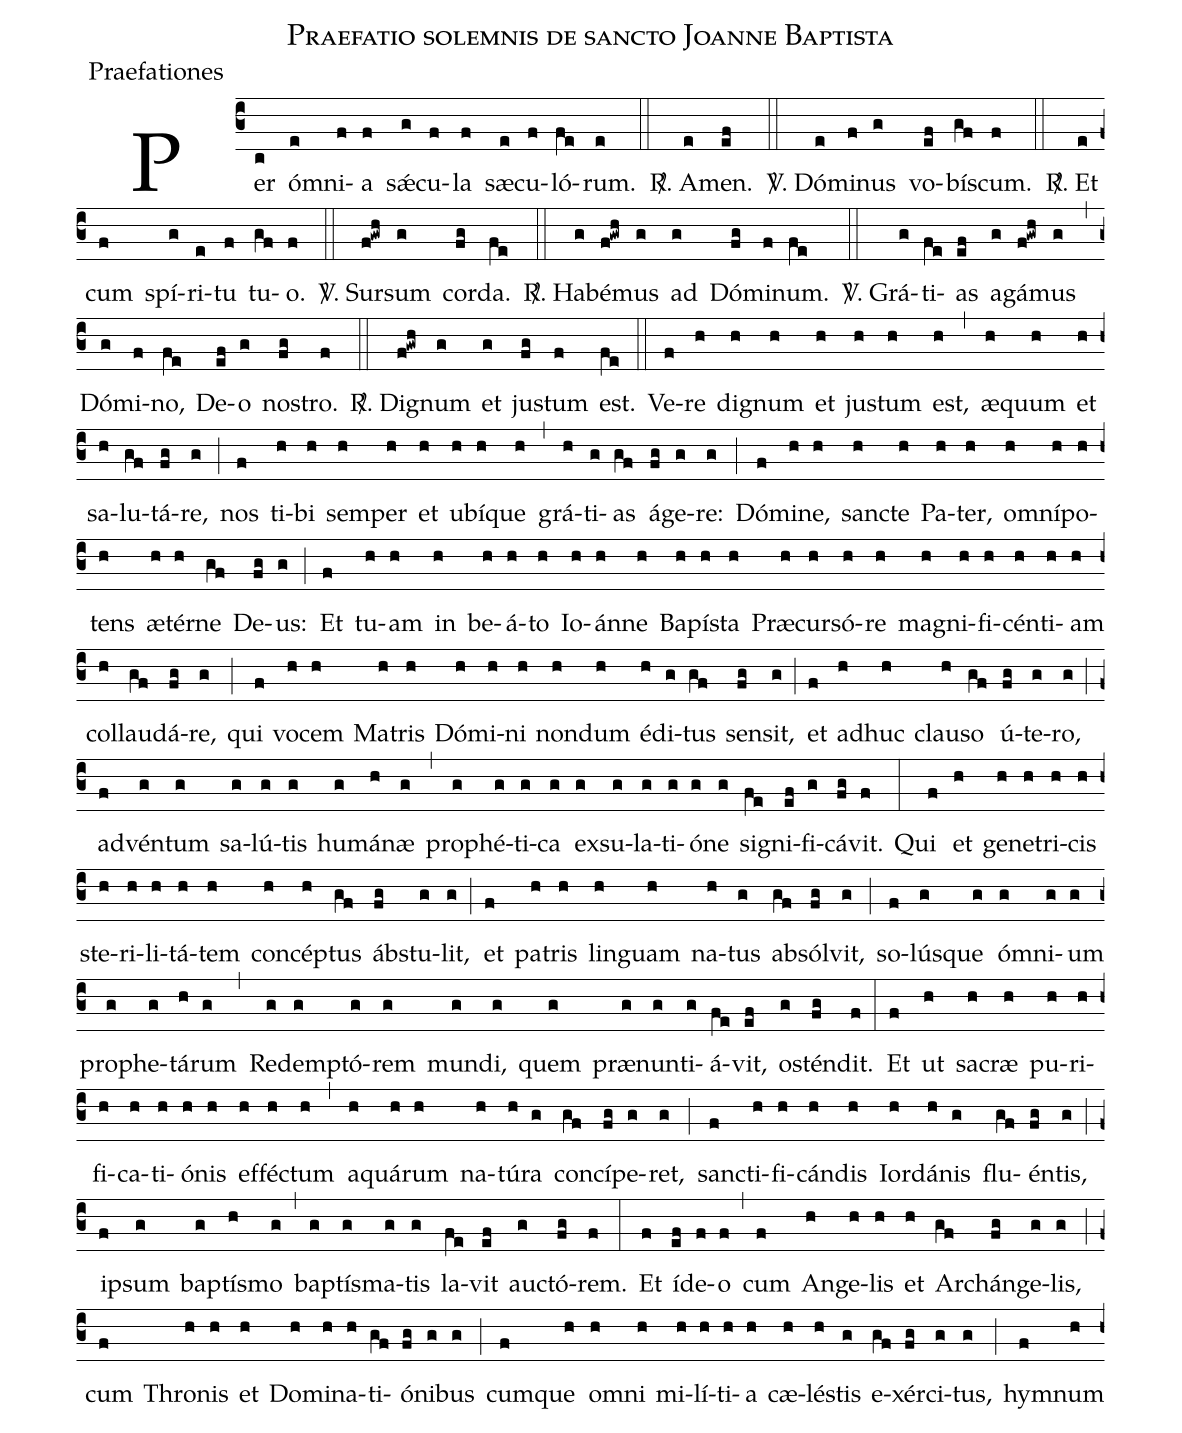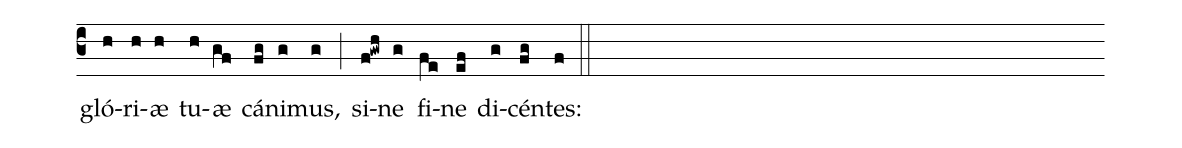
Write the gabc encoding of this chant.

name:Praefatio solemnis de sancto Joanne Baptista;
office-part:Praefationes;
%%
(c3)Per(c) óm(e)ni(f)a(f) sǽ(g)cu(f)la(f) sæ(e)cu(f)ló(fe)rum.(e) (::)

<sp>R/</sp>. A(e)men.(ef) (::)

<sp>V/</sp>. Dó(e)mi(f)nus(g) vo(ef)bís(gf)cum.(f) (::)

<sp>R/</sp>. Et(e) cum(f) spí(g)ri(e)tu(f) tu(gf)o.(f) (::)

<sp>V/</sp>. Sur(f!gwh)sum(g) cor(fg)da.(fe) (::)

<sp>R/</sp>. Ha(g)bé(f!gwh)mus(g) ad(g) Dó(fg)mi(f)num.(fe) (::)

<sp>V/</sp>. Grá(g)ti(fe)as(ef) a(g)gá(f!gwh)mus(g) (,) Dó(g)mi(f)no,(fe) De(ef)o(g) no(fg)stro.(f) (::)

<sp>R/</sp>. Di(f!gwh)gnum(g) et(g) ju(fg)stum(f) est.(fe) (::)
Ve(f)re(h) di(h)gnum(h) et(h) ju(h)stum(h) est,(h) (,) æ(h)quum(h) et(h) sa(h)lu(gf)tá(fg)re,(g) (;)
nos(f) ti(h)bi(h) sem(h)per(h) et(h) u(h)bí(h)que(h) (,) grá(h)ti(g)as(gf) á(fg)ge(g)re:(g) (;)
Dó(f)mi(h)ne,(h) san(h)cte(h) Pa(h)ter,(h) om(h)ní(h)po(h)tens(h) æ(h)tér(h)ne(gf) De(fg)us:(g) (;)
Et(f) tu(h)am(h) in(h) be(h)á(h)to(h) Io(h)án(h)ne(h) Ba(h)pí(h)sta(h) Præ(h)cur(h)só(h)re(h) ma(h)gni(h)fi(h)cén(h)ti(h)am(h)  col(h)lau(gf)dá(fg)re,(g) (;)
qui(f) vo(h)cem(h) Ma(h)tris(h) Dó(h)mi(h)ni(h) non(h)dum(h) é(h)di(g)tus(gf) sen(fg)sit,(g) (;)
et(f) a(h)dhuc(h) clau(h)so(gf) ú(fg)te(g)ro,(g) (;)
ad(f)vén(g)tum(g) sa(g)lú(g)tis(g) hu(g)má(h)næ(g) (,) pro(g)phé(g)ti(g)ca(g) ex(g)su(g)la(g)ti(g)ó(g)ne(g) si(fe)gni(ef)fi(g)cá(fg)vit.(f) (:)

Qui(f) et(h) ge(h)ne(h)tri(h)cis(h) ste(h)ri(h)li(h)tá(h)tem(h) con(h)cép(h)tus(gf) áb(fg)stu(g)lit,(g) (;)
et(f) pa(h)tris(h) lin(h)guam(h) na(h)tus(g) ab(gf)sól(fg)vit,(g) (;)
so(f)lús(g)que(g) óm(g)ni(g)um(g) pro(g)phe(g)tá(h)rum(g) (,) Re(g)dem(g)ptó(g)rem(g) mun(g)di,(g)
quem(g) præ(g)nun(g)ti(g)á(fe)vit,(ef) o(g)stén(fg)dit.(f) (:)

Et(f) ut(h) sa(h)cræ(h) pu(h)ri(h)fi(h)ca(h)ti(h)ó(h)nis(h) ef(h)fé(h)ctum(h) (,) a(h)quá(h)rum(h) na(h)tú(h)ra(g) con(gf)cí(fg)pe(g)ret,(g) (;)
san(f)cti(h)fi(h)cán(h)dis(h) Ior(h)dá(h)nis(g) flu(gf)én(fg)tis,(g) (;)
i(f)psum(g) bap(g)tís(h)mo(g) (,) bap(g)tís(g)ma(g)tis(g) la(fe)vit(ef) au(g)ctó(fg)rem.(f) (:)

Et(f) í(ef)de(f)o(f) (,) cum(f) An(h)ge(h)lis(h) et(h) Ar(gf)chán(fg)ge(g)lis,(g) (;)
cum(f) Thro(h)nis(h) et(h) Do(h)mi(h)na(h)ti(gf)ó(fg)ni(g)bus(g) (;)
cum(f)que(h) om(h)ni(h) mi(h)lí(h)ti(h)a(h) cæ(h)lé(h)stis(g) e(gf)xér(fg)ci(g)tus,(g) (;)
hym(f)num(h) gló(h)ri(h)æ(h) tu(h)æ(gf) cá(fg)ni(g)mus,(g) (;) si(f!gwh)ne(g) fi(fe)ne(ef) di(g)cén(fg)tes:(f) (::)
